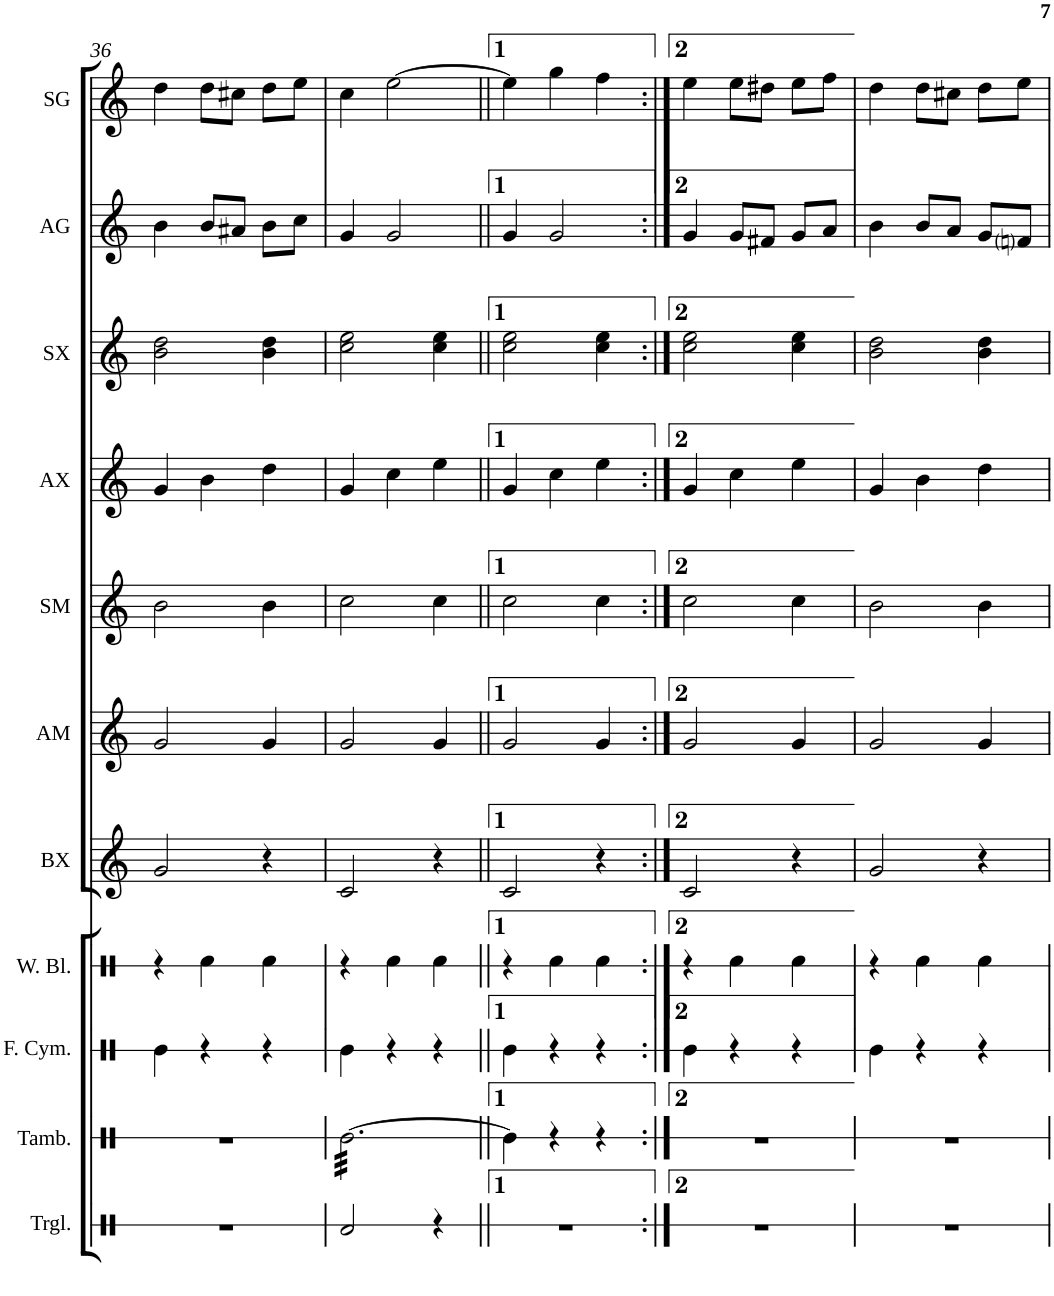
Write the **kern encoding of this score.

**kern	**kern	**kern	**kern	**kern	**kern	**kern	**kern	**kern	**kern	**kern
*part11	*part10	*part9	*part8	*part7	*part6	*part5	*part4	*part3	*part2	*part1
*staff11	*staff10	*staff9	*staff8	*staff7	*staff6	*staff5	*staff4	*staff3	*staff2	*staff1
*I"Triangle	*I"Tambourine	*I"Finger Cymbals	*I"Wood Blocks	*I"Bass Xylophone	*I"Alto Metallophone	*I"Soprano Metallophone	*I"Alto Xylophone	*I"Soprano Xylophone	*I"Alto Glockenspiel	*I"Soprano Glockenspiel
*I'Trgl.	*I'Tamb.	*I'F. Cym.	*I'W. Bl.	*I'BX	*I'AM	*I'SM	*I'AX	*I'SX	*I'AG	*I'SG
!!LO:PB:g=z
*clefX	*clefX	*clefX	*clefX	*clefG2	*clefG2	*clefG2	*clefG2	*clefG2	*clefG2	*clefG2
*	*	*	*	*Trd7c12	*	*Trd-7c-12	*	*Trd-7c-12	*Trd-7c-12	*Trd-14c-24
*k[]	*k[]	*k[]	*k[]	*k[]	*k[]	*k[]	*k[]	*k[]	*k[]	*k[]
*M3/4	*M3/4	*M3/4	*M3/4	*M3/4	*M3/4	*M3/4	*M3/4	*M3/4	*M3/4	*M3/4
=36	=36	=36	=36	=36	=36	=36	=36	=36	=36	=36
2.r	2.r	4Re\	4r	2g/	2g/	2b\	4g/	2b\ 2dd\	4b\	4dd\
.	.	4r	4Rf\	.	.	.	4b\	.	8b/L	8dd\L
.	.	.	.	.	.	.	.	.	8a#X/J	8cc#X\J
.	.	4r	4Rf\	4r	4g/	4b\	4dd\	4b\ 4dd\	8b\L	8dd\L
.	.	.	.	.	.	.	.	.	8cc\J	8ee\J
=37	=37	=37	=37	=37	=37	=37	=37	=37	=37	=37
*	*tremolo	*	*	*	*	*	*	*	*	*
2Rd/	[32Re\LLL	4Re\	4r	2c/	2g/	2cc\	4g/	2cc\ 2ee\	4g/	4cc\
.	32Re\	.	.	.	.	.	.	.	.	.
.	32Re\	.	.	.	.	.	.	.	.	.
.	32Re\	.	.	.	.	.	.	.	.	.
.	32Re\	.	.	.	.	.	.	.	.	.
.	32Re\	.	.	.	.	.	.	.	.	.
.	32Re\	.	.	.	.	.	.	.	.	.
.	32Re\	.	.	.	.	.	.	.	.	.
.	32Re\	4r	4Rf\	.	.	.	4cc\	.	2g/	[2ee\
.	32Re\	.	.	.	.	.	.	.	.	.
.	32Re\	.	.	.	.	.	.	.	.	.
.	32Re\	.	.	.	.	.	.	.	.	.
.	32Re\	.	.	.	.	.	.	.	.	.
.	32Re\	.	.	.	.	.	.	.	.	.
.	32Re\	.	.	.	.	.	.	.	.	.
.	32Re\	.	.	.	.	.	.	.	.	.
4r	32Re\	4r	4Rf\	4r	4g/	4cc\	4ee\	4cc\ 4ee\	.	.
.	32Re\	.	.	.	.	.	.	.	.	.
.	32Re\	.	.	.	.	.	.	.	.	.
.	32Re\	.	.	.	.	.	.	.	.	.
.	32Re\	.	.	.	.	.	.	.	.	.
.	32Re\	.	.	.	.	.	.	.	.	.
.	32Re\	.	.	.	.	.	.	.	.	.
.	32Re\JJJ	.	.	.	.	.	.	.	.	.
*	*Xtremolo	*	*	*	*	*	*	*	*	*
=38||	=38||	=38||	=38||	=38||	=38||	=38||	=38||	=38||	=38||	=38||
2.r	4Re\]	4Re\	4r	2c/	2g/	2cc\	4g/	2cc\ 2ee\	4g/	4ee\]
.	4r	4r	4Rf\	.	.	.	4cc\	.	2g/	4gg\
.	4r	4r	4Rf\	4r	4g/	4cc\	4ee\	4cc\ 4ee\	.	4ff\
=39:|!	=39:|!	=39:|!	=39:|!	=39:|!	=39:|!	=39:|!	=39:|!	=39:|!	=39:|!	=39:|!
2.r	2.r	4Re\	4r	2c/	2g/	2cc\	4g/	2cc\ 2ee\	4g/	4ee\
.	.	4r	4Rf\	.	.	.	4cc\	.	8g/L	8ee\L
.	.	.	.	.	.	.	.	.	8f#X/J	8dd#X\J
.	.	4r	4Rf\	4r	4g/	4cc\	4ee\	4cc\ 4ee\	8g/L	8ee\L
.	.	.	.	.	.	.	.	.	8a/J	8ff\J
=40	=40	=40	=40	=40	=40	=40	=40	=40	=40	=40
2.r	2.r	4Re\	4r	2g/	2g/	2b\	4g/	2b\ 2dd\	4b\	4dd\
.	.	4r	4Rf\	.	.	.	4b\	.	8b/L	8dd\L
.	.	.	.	.	.	.	.	.	8a/J	8cc#X\J
.	.	4r	4Rf\	4r	4g/	4b\	4dd\	4b\ 4dd\	8g/L	8dd\L
.	.	.	.	.	.	.	.	.	8fni/J	8ee\J
=	=	=	=	=	=	=	=	=	=	=
*-	*-	*-	*-	*-	*-	*-	*-	*-	*-	*-
